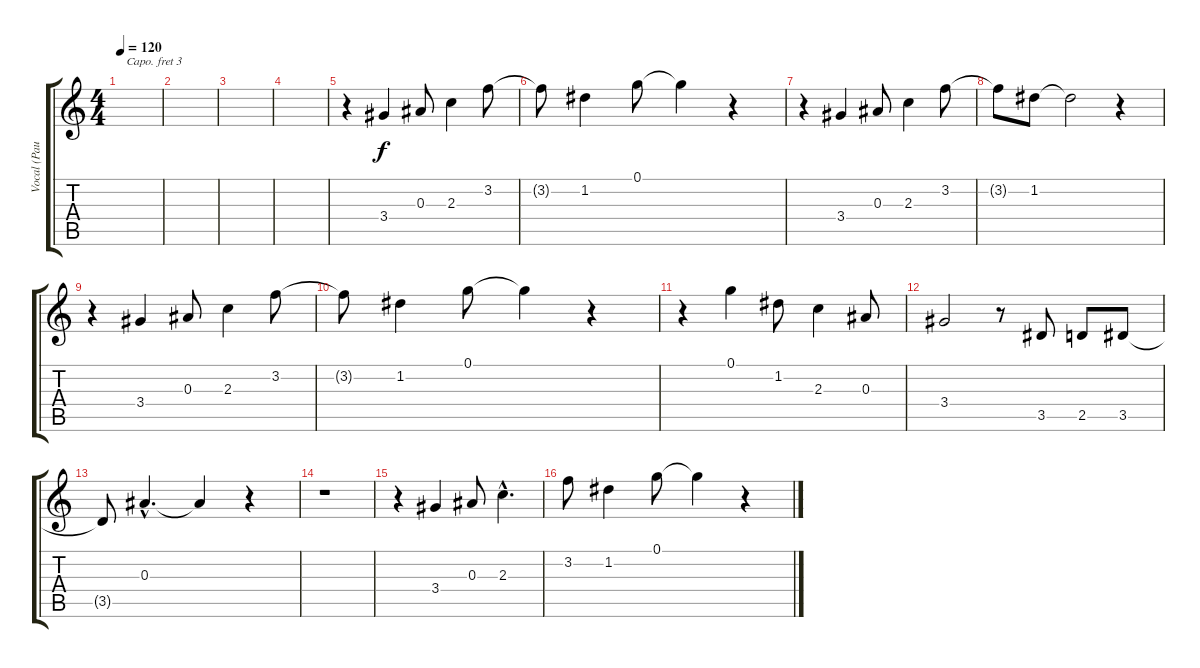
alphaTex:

\track ("Vocal (Paul)" "Vocal (Pau") {instrument electricguitarclean}
\staff {score tabs}
\capo 3
\tuning (E4 B3 G3 D3 A2 E2) {hide}
\ts (4 4)
\tempo 120
\clef g2
\ks c
|
|
|
|
r.4 3.4.4 0.3.8 2.3.4 3.2.8 |
3.2{t}.8 1.2.4 0.1.8 0.1{t}.4 r.4 |
r.4 3.4.4 0.3.8 2.3.4 3.2.8 |
3.2{t}.8 1.2.8 1.2{t}.2 r.4 |
r.4 3.4.4 0.3.8 2.3.4 3.2.8 |
3.2{t}.8 1.2.4 0.1.8 0.1{t}.4 r.4 |
r.4 0.1.4 1.2.8 2.3.4 0.3.8 |
3.4.2 r.8 3.5.8 2.5.8 3.5.8 |
3.5{t}.8 0.3{hac}.4{d} 0.3{t}.4 r.4 |
r.1 |
r.4 3.4.4 0.3.8 2.3{hac}.4{d} |
3.2.8 1.2.4 0.1.8 0.1{t}.4 r.4
